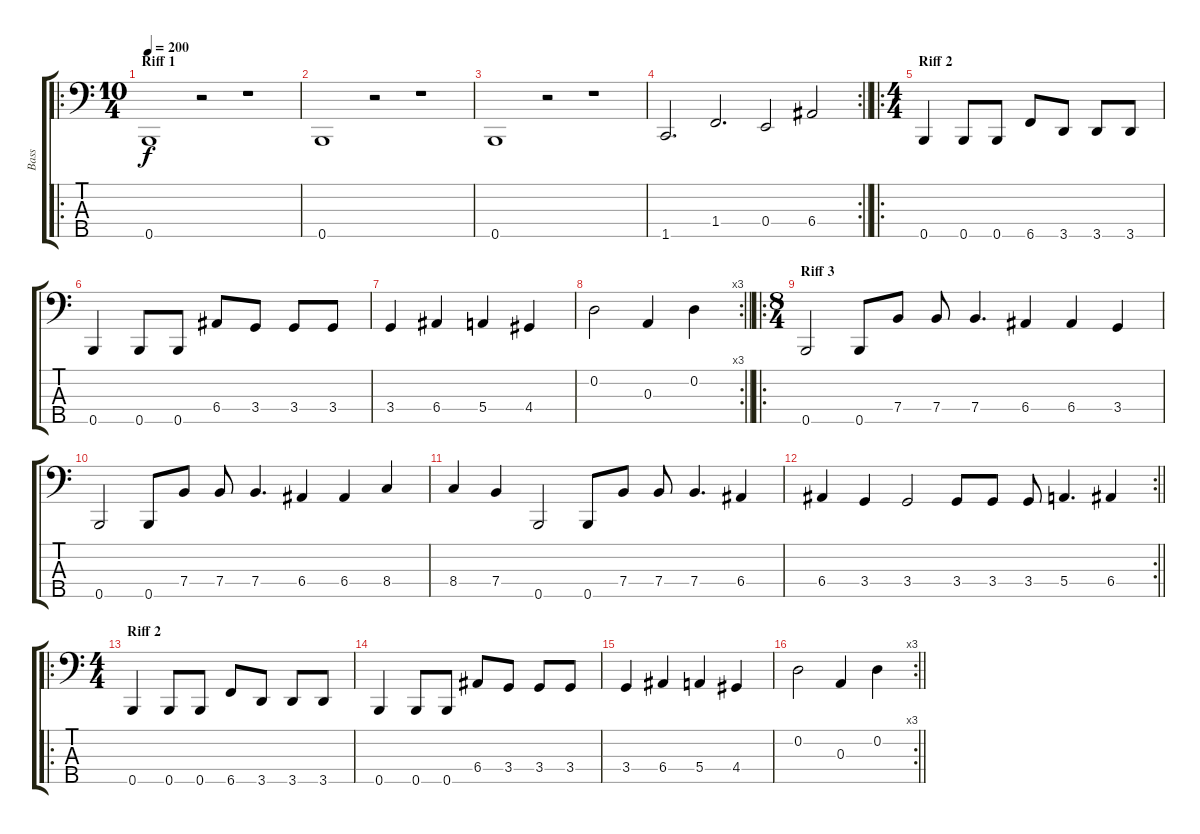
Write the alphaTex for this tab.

\track ("Bass" "Bass") {instrument electricbassfinger}
\staff {score tabs}
\tuning (G2 D2 A1 E1 B0) {hide}
\ro
\ts (10 4)
\section ("" "Riff 1")
\tempo 200
\clef f4
\ks c
0.5.1{dy f instrument electricbassfinger} r.2 r.1 |
0.5.1 r.2 r.1 |
0.5.1 r.2 r.1 |
\rc 2
\barLineRight lightlight
1.5.2{d} 1.4.2{d} 0.4.2 6.4.2 |
\ro
\ts (4 4)
\section ("" "Riff 2")
0.5.4 0.5.8 0.5.8 6.5.8 3.5.8 3.5.8 3.5.8 |
0.5.4 0.5.8 0.5.8 6.4.8 3.4.8 3.4.8 3.4.8 |
3.4.4 6.4.4 5.4.4 4.4.4 |
\rc 3
\barLineRight lightlight
0.2.2 0.3.4 0.2.4 |
\ro
\ts (8 4)
\section ("" "Riff 3")
0.5.2 0.5.8 7.4.8 7.4.8 7.4.4{d} 6.4.4 6.4.4 3.4.4 |
0.5.2 0.5.8 7.4.8 7.4.8 7.4.4{d} 6.4.4 6.4.4 8.4.4 |
8.4.4 7.4.4 0.5.2 0.5.8 7.4.8 7.4.8 7.4.4{d} 6.4.4 |
\rc 2
\barLineRight lightlight
6.4.4 3.4.4 3.4.2 3.4.8 3.4.8 3.4.8 5.4.4{d} 6.4.4 |
\ro
\ts (4 4)
\section ("" "Riff 2")
0.5.4 0.5.8 0.5.8 6.5.8 3.5.8 3.5.8 3.5.8 |
0.5.4 0.5.8 0.5.8 6.4.8 3.4.8 3.4.8 3.4.8 |
3.4.4 6.4.4 5.4.4 4.4.4 |
\rc 3
\barLineRight lightlight
0.2.2 0.3.4 0.2.4
